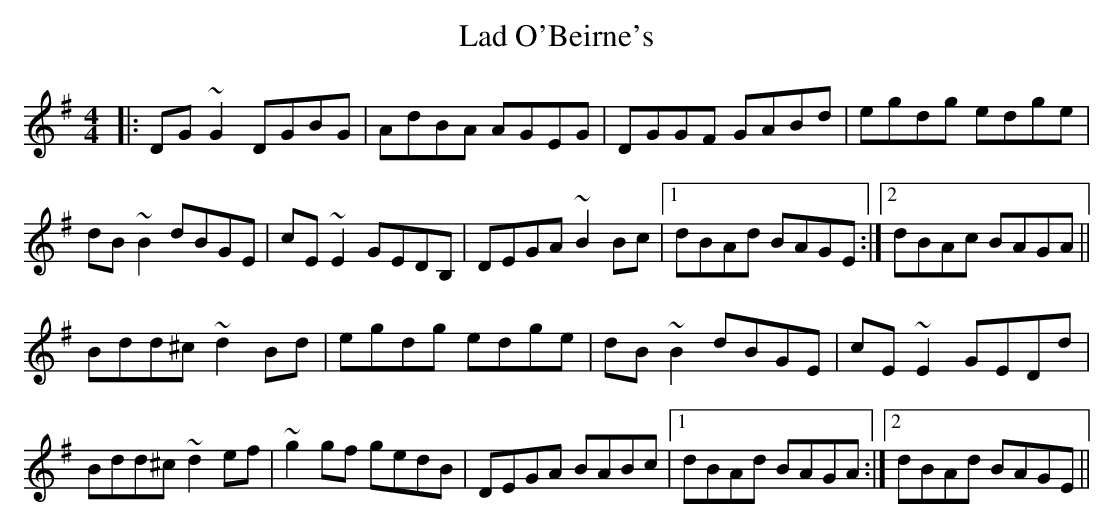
X:1
T: Lad O'Beirne's
M: 4/4
L: 1/8
K: Gmaj
|:DG~G2 DGBG|AdBA AGEG|DGGF GABd|egdg edge|
dB~B2 dBGE|cE~E2 GEDB,|DEGA ~B2 Bc|1 dBAd BAGE:|2 dBAc BAGA||
Bdd^c ~d2Bd|egdg edge|dB~B2 dBGE|cE~E2 GEDd|
Bdd^c ~d2ef|~g2gf gedB|DEGA BABc|1 dBAd BAGA:|2 dBAd BAGE||
